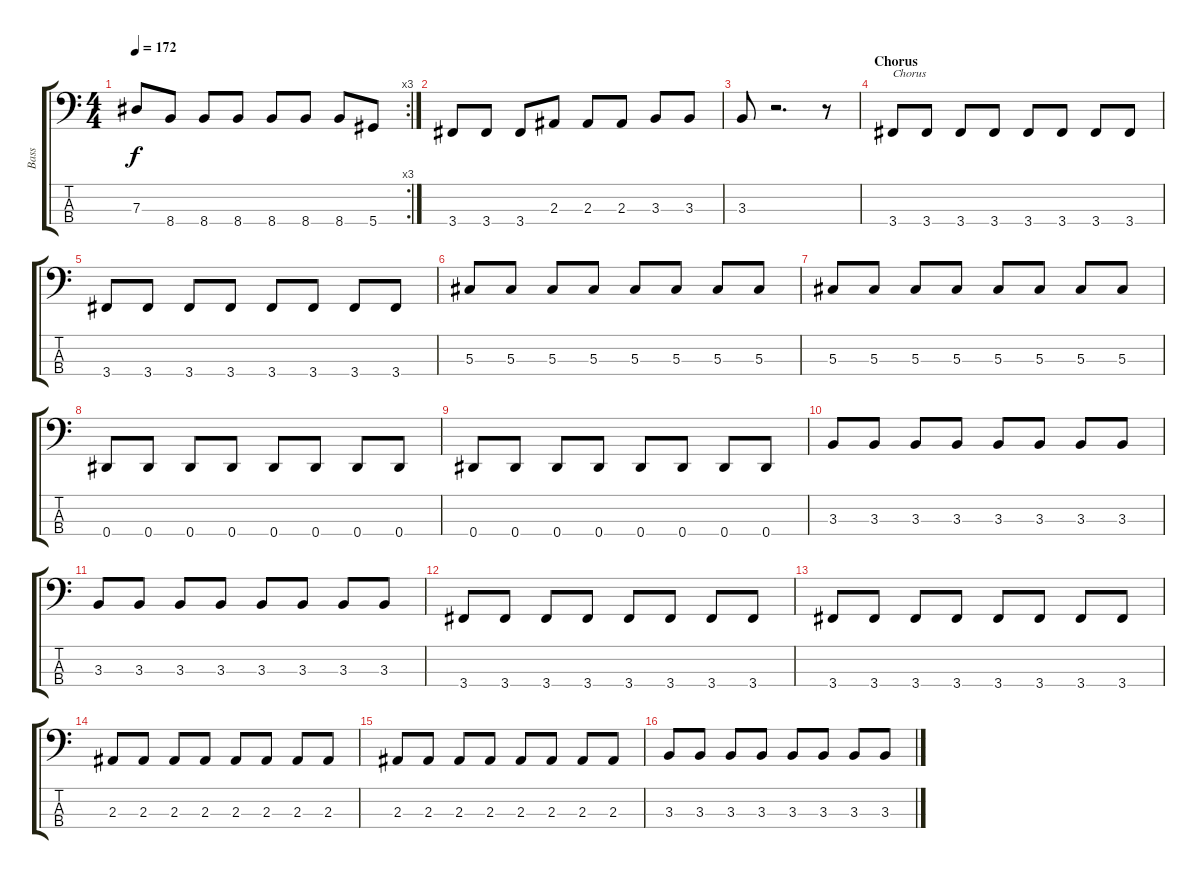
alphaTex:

\track ("Bass" "Bass") {instrument electricbassfinger}
\staff {score tabs}
\tuning (Gb2 Db2 Ab1 Eb1) {hide}
\rc 3
\ts (4 4)
\tempo 172
\clef f4
\ks c
7.3.8{dy f} 8.4.8 8.4.8 8.4.8 8.4.8 8.4.8 8.4.8 5.4.8 |
3.4.8 3.4.8 3.4.8 2.3.8 2.3.8 2.3.8 3.3.8 3.3.8 |
3.3.8 r.2{d} r.8 |
\section ("" "Chorus")
3.4.8{txt "Chorus"} 3.4.8 3.4.8 3.4.8 3.4.8 3.4.8 3.4.8 3.4.8 |
3.4.8 3.4.8 3.4.8 3.4.8 3.4.8 3.4.8 3.4.8 3.4.8 |
5.3.8 5.3.8 5.3.8 5.3.8 5.3.8 5.3.8 5.3.8 5.3.8 |
5.3.8 5.3.8 5.3.8 5.3.8 5.3.8 5.3.8 5.3.8 5.3.8 |
0.4.8 0.4.8 0.4.8 0.4.8 0.4.8 0.4.8 0.4.8 0.4.8 |
0.4.8 0.4.8 0.4.8 0.4.8 0.4.8 0.4.8 0.4.8 0.4.8 |
3.3.8 3.3.8 3.3.8 3.3.8 3.3.8 3.3.8 3.3.8 3.3.8 |
3.3.8 3.3.8 3.3.8 3.3.8 3.3.8 3.3.8 3.3.8 3.3.8 |
3.4.8 3.4.8 3.4.8 3.4.8 3.4.8 3.4.8 3.4.8 3.4.8 |
3.4.8 3.4.8 3.4.8 3.4.8 3.4.8 3.4.8 3.4.8 3.4.8 |
2.3.8 2.3.8 2.3.8 2.3.8 2.3.8 2.3.8 2.3.8 2.3.8 |
2.3.8 2.3.8 2.3.8 2.3.8 2.3.8 2.3.8 2.3.8 2.3.8 |
3.3.8 3.3.8 3.3.8 3.3.8 3.3.8 3.3.8 3.3.8 3.3.8
